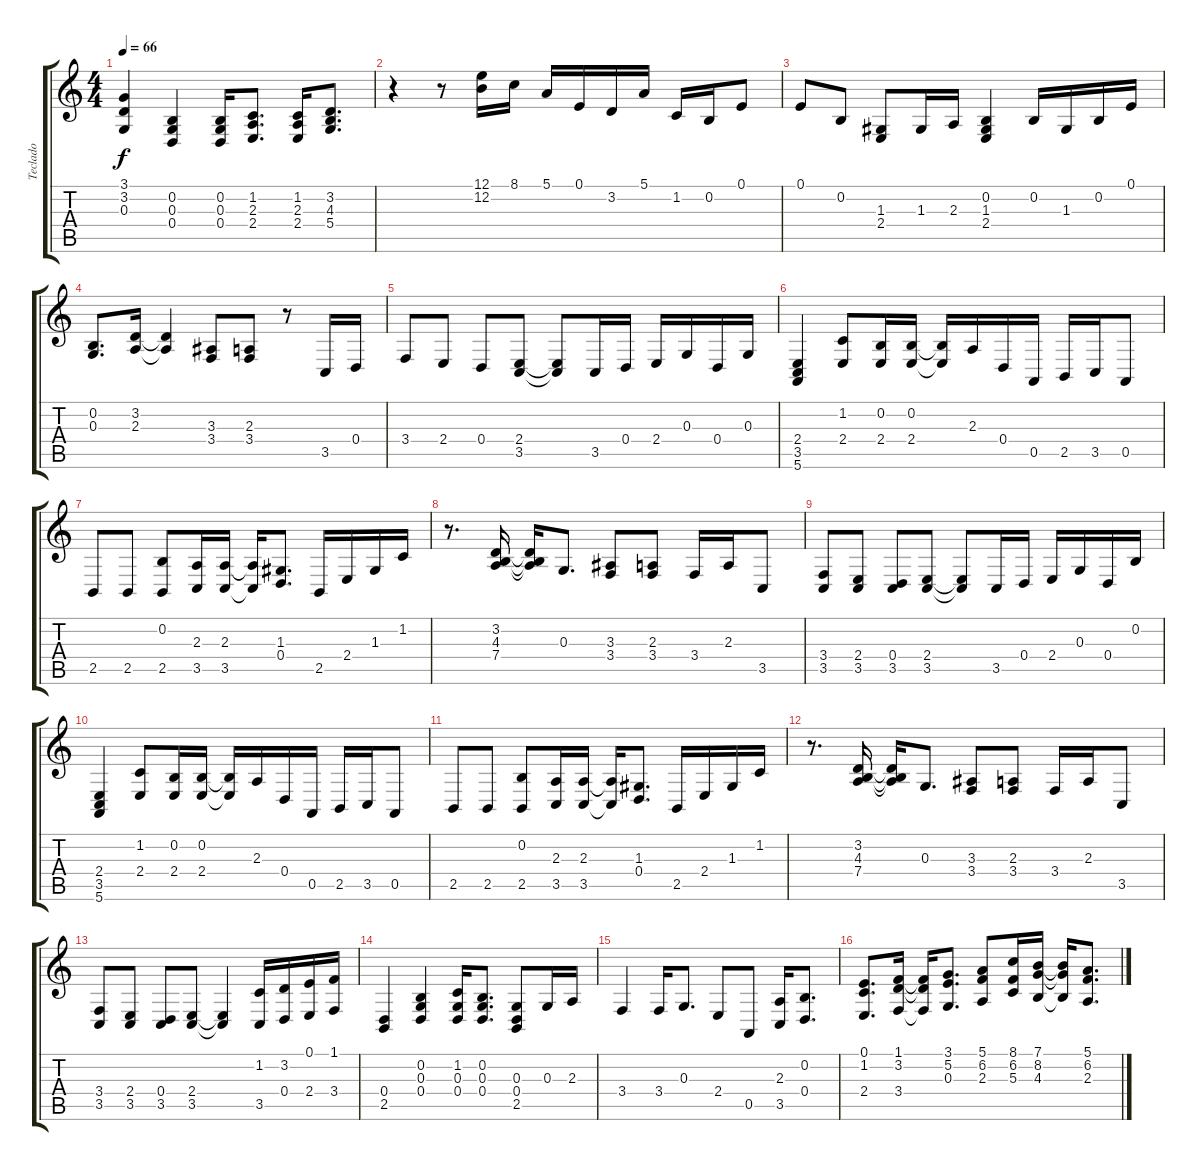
\track ("Teclado" "Teclado") {instrument acousticgrandpiano}
\staff {score tabs}
\tuning (E4 B3 G3 D3 A2 E2) {hide}
\ts (4 4)
\tempo 66
\clef g2
\ks c
(3.1 3.2 0.3).4{dy f} (0.2 0.3 0.4).4 (0.2 0.3 0.4).16 (1.2 2.3 2.4).8{d} (1.2 2.3 2.4).16 (3.2 4.3 5.4).8{d} |
r.4 r.8 (12.1 12.2).16 8.1.16 5.1.16 0.1.16 3.2.16 5.1.16 1.2.16 0.2.16 0.1.8 |
0.1.8 0.2.8 (1.3 2.4).8 1.3.16 2.3.16 (0.2 1.3 2.4).4 0.2.16 1.3.16 0.2.16 0.1.16 |
(0.2 0.3).8{d} (3.2 2.3).16 (3.2{t} 2.3{t}).4 (3.3 3.4).8 (2.3 3.4).8 r.8 3.5.16 0.4.16 |
3.4.8 2.4.8 0.4.8 (2.4 3.5).8 (2.4{t} 3.5{t}).8 3.5.16 0.4.16 2.4.16 0.3.16 0.4.16 0.3.16 |
(2.4 3.5 5.6).4 (1.2 2.4).8 (0.2 2.4).16 (0.2 2.4).16 (0.2{t} 2.4{t}).16 2.3.16 0.4.16 0.5.16 2.5.16 3.5.16 0.5.8 |
2.5.8 2.5.8 (0.2 2.5).8 (2.3 3.5).16 (2.3 3.5).16 (2.3{t} 3.5{t}).16 (1.3 0.4).8{d} 2.5.16 2.4.16 1.3.16 1.2.16 |
r.8{d} (3.2 4.3 7.4).16 (3.2{t} 4.3{t} 7.4{t}).16 0.3.8{d} (3.3 3.4).8 (2.3 3.4).8 3.4.16 2.3.16 3.5.8 |
(3.4 3.5).8 (2.4 3.5).8 (0.4 3.5).8 (2.4 3.5).8 (2.4{t} 3.5{t}).8 3.5.16 0.4.16 2.4.16 0.3.16 0.4.16 0.2.16 |
(2.4 3.5 5.6).4 (1.2 2.4).8 (0.2 2.4).16 (0.2 2.4).16 (0.2{t} 2.4{t}).16 2.3.16 0.4.16 0.5.16 2.5.16 3.5.16 0.5.8 |
2.5.8 2.5.8 (0.2 2.5).8 (2.3 3.5).16 (2.3 3.5).16 (2.3{t} 3.5{t}).16 (1.3 0.4).8{d} 2.5.16 2.4.16 1.3.16 1.2.16 |
r.8{d} (3.2 4.3 7.4).16 (3.2{t} 4.3{t} 7.4{t}).16 0.3.8{d} (3.3 3.4).8 (2.3 3.4).8 3.4.16 2.3.16 3.5.8 |
(3.4 3.5).8 (2.4 3.5).8 (0.4 3.5).8 (2.4 3.5).8 (2.4{t} 3.5{t}).4 (1.2 3.5).16 (3.2 0.4).16 (0.1 2.4).16 (1.1 3.4).16 |
(0.4 2.5).4 (0.2 0.3 0.4).4 (1.2 0.3 0.4).16 (0.2 0.3 0.4).8{d} (0.3 0.4 2.5).8 0.3.16 2.3.16 |
3.4.4 3.4.16 0.3.8{d} 2.4.8 0.5.8 (2.3 3.5).16 (0.2 0.4).8{d} |
(0.1 1.2 2.4).8{d} (1.1 3.2 3.4).16 (1.1{t} 3.2{t} 3.4{t}).16 (3.1 5.2 0.3).8{d} (5.1 6.2 2.3).8 (8.1 6.2 5.3).16 (7.1 8.2 4.3).16 (7.1{t} 8.2{t} 4.3{t}).16 (5.1 6.2 2.3).8{d}
